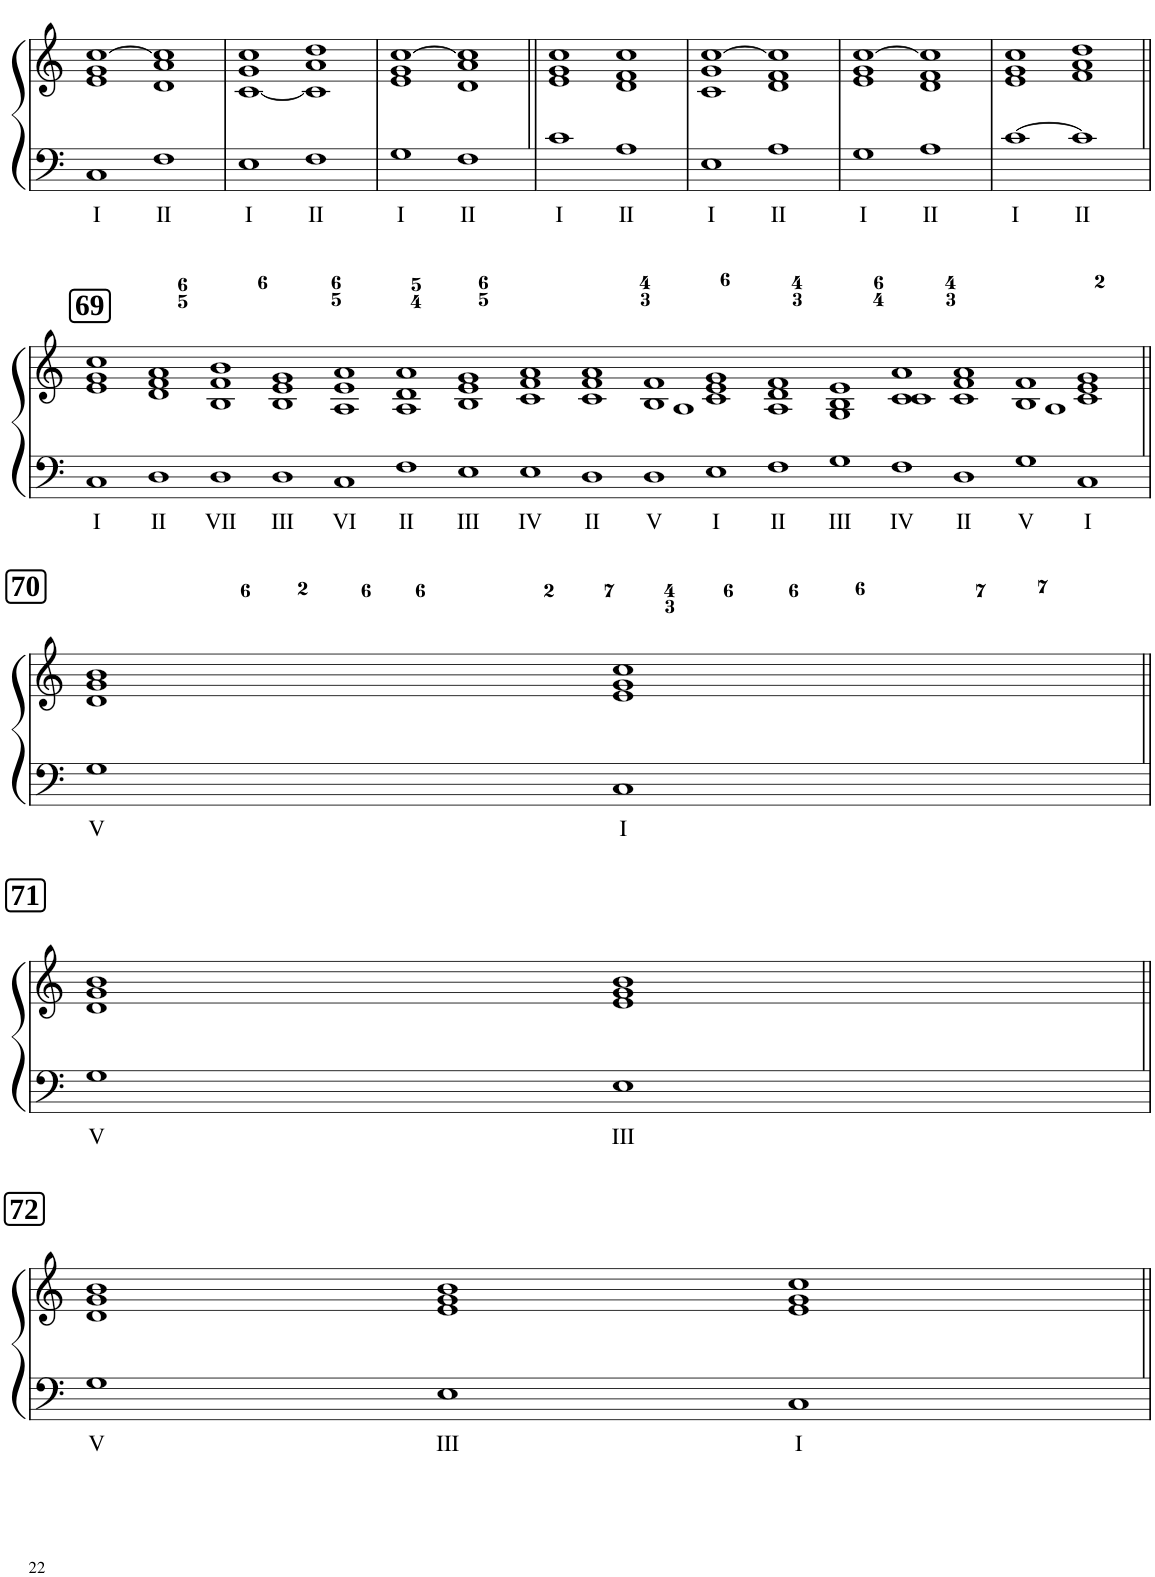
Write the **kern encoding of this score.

**kern	**text	**kern
*part1	*part1	*part1
*staff2	*staff2	*staff1
*I"Piano	*	*
*I'Pno	*	*
!!LO:PB:g=z
*clefF4	*	*clefG2
*k[]	*	*k[]
*M8/4	*	*M8/4
=437	=437	=437
!	!LO:LY:b	!
1C	I	1e 1g [1cc
!	!LO:LY:b	!
1F	II	1d 1a 1cc]
=438	=438	=438
!	!LO:LY:b	!
1E	I	[1c 1g 1cc
!	!LO:LY:b	!
1F	II	1c] 1a 1dd
=439	=439	=439
!	!LO:LY:b	!
1G	I	1e 1g [1cc
!	!LO:LY:b	!
1F	II	1d 1a 1cc]
=440||	=440||	=440||
!	!LO:LY:b	!
1c	I	1e 1g 1cc
!	!LO:LY:b	!
1A	II	1d 1f 1cc
=441	=441	=441
!	!LO:LY:b	!
1E	I	1c 1g [1cc
!	!LO:LY:b	!
1A	II	1d 1f 1cc]
=442	=442	=442
!	!LO:LY:b	!
1G	I	1e 1g [1cc
!	!LO:LY:b	!
1A	II	1d 1f 1cc]
=443	=443	=443
!	!LO:LY:b	!
[1c	I	1e 1g 1cc
!	!LO:LY:b	!
1c]	II	1f 1a 1dd
!!LO:LB:g=z
!!LO:REH:place=s1:a:B:cj:fs=14:t=69
=444||	=444||	=444||
*M36/4	*	*M36/4
!	!LO:LY:b	!
1C	I	1e 1g 1cc
!	!LO:LY:b	!
1D	II	1d 1f 1a
!	!LO:LY:b	!
1D	VII	1B 1f 1b
!	!LO:LY:b	!
1D	III	1B 1e 1g
!	!LO:LY:b	!
1C	VI	1A 1e 1a
!	!LO:LY:b	!
1F	II	1A 1d 1a
!	!LO:LY:b	!
1E	III	1B 1e 1g
!	!LO:LY:b	!
1E	IV	1c 1f 1a
!	!LO:LY:b	!
1D	II	1c 1f 1a
!	!LO:LY:b	!
1D	V	1B 1f 1g
!	!LO:LY:b	!
1E	I	1c 1e 1g
!	!LO:LY:b	!
1F	II	1A 1d 1f
!	!LO:LY:b	!
1G	III	1G 1B 1e
!	!LO:LY:b	!
1F	IV	1c 1c 1a
!	!LO:LY:b	!
1D	II	1c 1f 1a
!	!LO:LY:b	!
1G	V	1B 1f 1g
!	!LO:LY:b	!
1C	I	1c 1e 1g
!!LO:LB:g=z
!!LO:REH:place=s1:a:B:cj:fs=14:t=70
=445||	=445||	=445||
*M8/4	*	*M8/4
!	!LO:LY:b	!
1G	V	1d 1g 1b
!	!LO:LY:b	!
1C	I	1e 1g 1cc
!!LO:LB:g=z
!!LO:REH:place=s1:a:B:cj:fs=14:t=71
=446||	=446||	=446||
*M8/4	*	*M8/4
!	!LO:LY:b	!
1G	V	1d 1g 1b
!	!LO:LY:b	!
1E	III	1e 1g 1b
!!LO:LB:g=z
!!LO:REH:place=s1:a:B:cj:fs=14:t=72
=447||	=447||	=447||
*M12/4	*	*M12/4
!	!LO:LY:b	!
1G	V	1d 1g 1b
!	!LO:LY:b	!
1E	III	1e 1g 1b
!	!LO:LY:b	!
1C	I	1e 1g 1cc
=||	=||	=||
*-	*-	*-
